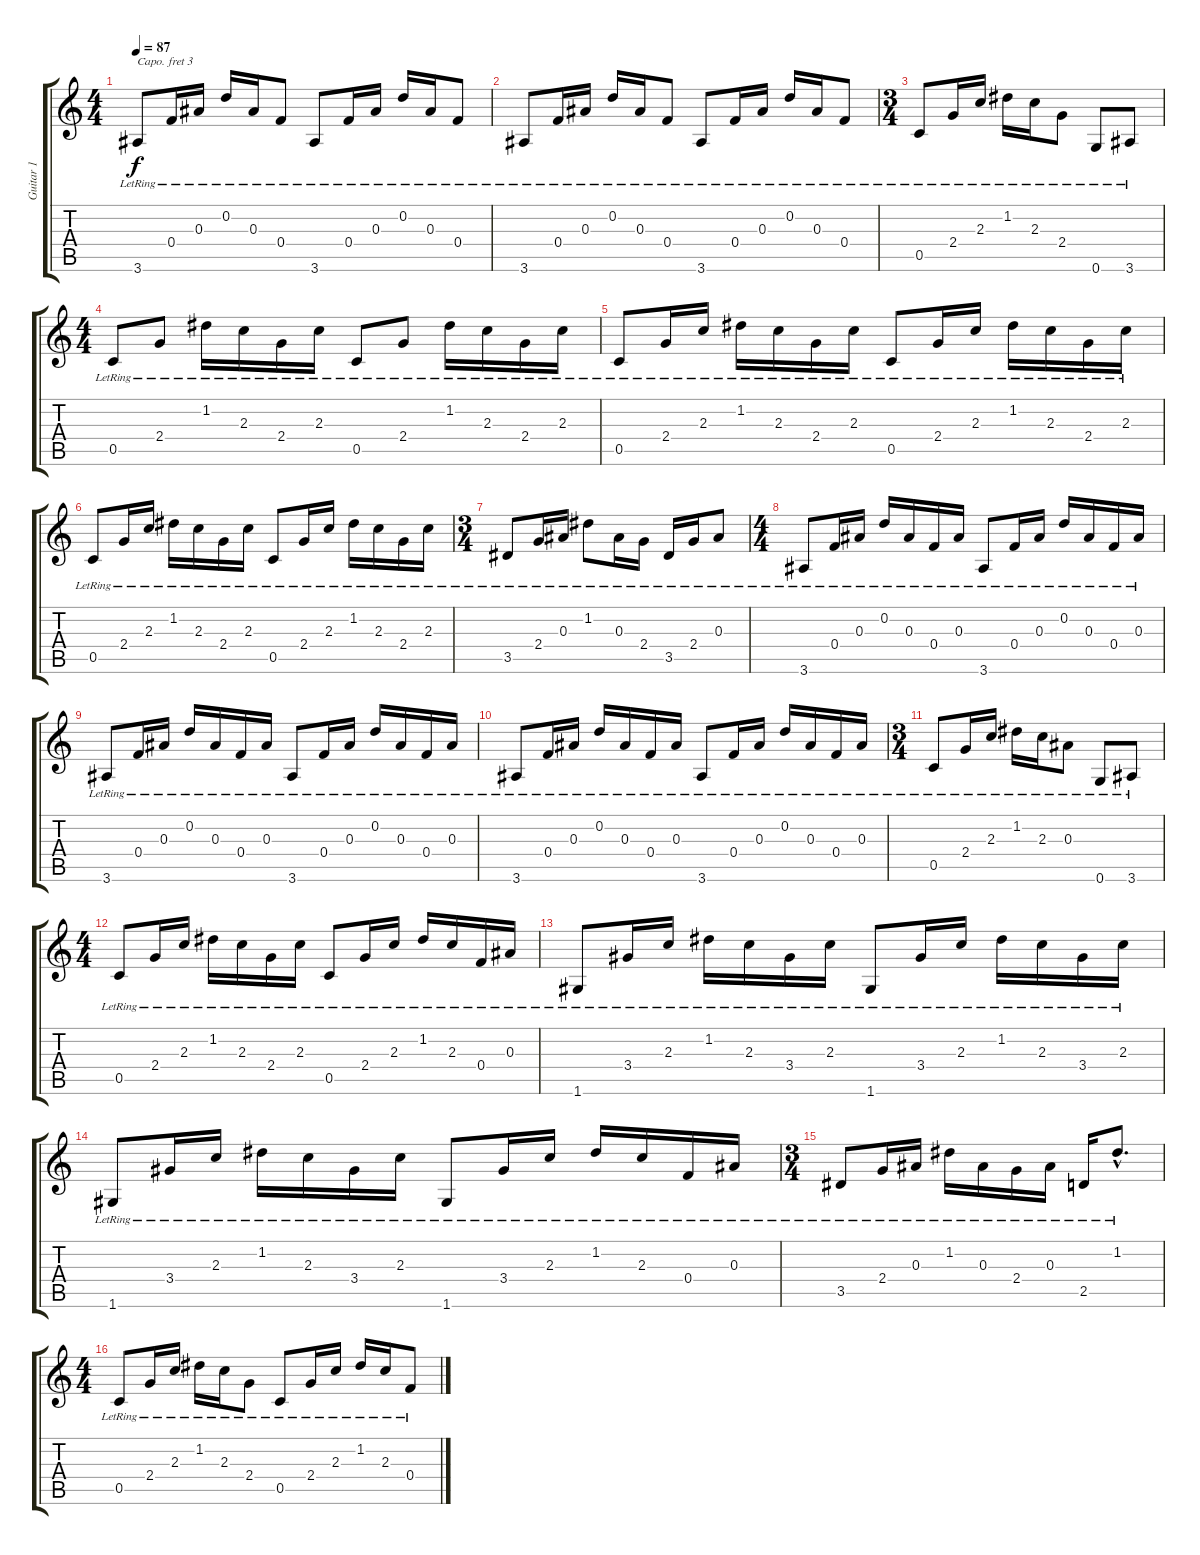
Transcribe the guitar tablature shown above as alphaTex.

\track ("Guitar 1" "Guitar 1") {instrument acousticguitarsteel}
\staff {score tabs}
\capo 3
\tuning (E4 B3 G3 D3 A2 E2) {hide}
\ts (4 4)
\tempo 87
\clef g2
\ks c
3.6{lr}.8{dy f} 0.4{lr}.16 0.3{lr}.16 0.2{lr}.16 0.3{lr}.16 0.4{lr}.8 3.6{lr}.8 0.4{lr}.16 0.3{lr}.16 0.2{lr}.16 0.3{lr}.16 0.4{lr}.8 |
3.6{lr}.8 0.4{lr}.16 0.3{lr}.16 0.2{lr}.16 0.3{lr}.16 0.4{lr}.8 3.6{lr}.8 0.4{lr}.16 0.3{lr}.16 0.2{lr}.16 0.3{lr}.16 0.4{lr}.8 |
\ts (3 4)
0.5{lr}.8 2.4{lr}.16 2.3{lr}.16 1.2{lr}.16 2.3{lr}.16 2.4{lr}.8 0.6{lr}.8 3.6{lr}.8 |
\ts (4 4)
0.5{lr}.8 2.4{lr}.8 1.2{lr}.16 2.3{lr}.16 2.4{lr}.16 2.3{lr}.16 0.5{lr}.8 2.4{lr}.8 1.2{lr}.16 2.3{lr}.16 2.4{lr}.16 2.3{lr}.16 |
0.5{lr}.8 2.4{lr}.16 2.3{lr}.16 1.2{lr}.16 2.3{lr}.16 2.4{lr}.16 2.3{lr}.16 0.5{lr}.8 2.4{lr}.16 2.3{lr}.16 1.2{lr}.16 2.3{lr}.16 2.4{lr}.16 2.3{lr}.16 |
0.5{lr}.8 2.4{lr}.16 2.3{lr}.16 1.2{lr}.16 2.3{lr}.16 2.4{lr}.16 2.3{lr}.16 0.5{lr}.8 2.4{lr}.16 2.3{lr}.16 1.2{lr}.16 2.3{lr}.16 2.4{lr}.16 2.3{lr}.16 |
\ts (3 4)
3.5{lr}.8 2.4{lr}.16 0.3{lr}.16 1.2{lr}.8 0.3{lr}.16 2.4{lr}.16 3.5{lr}.16 2.4{lr}.16 0.3{lr}.8 |
\ts (4 4)
3.6{lr}.8 0.4{lr}.16 0.3{lr}.16 0.2{lr}.16 0.3{lr}.16 0.4{lr}.16 0.3{lr}.16 3.6{lr}.8 0.4{lr}.16 0.3{lr}.16 0.2{lr}.16 0.3{lr}.16 0.4{lr}.16 0.3{lr}.16 |
3.6{lr}.8 0.4{lr}.16 0.3{lr}.16 0.2{lr}.16 0.3{lr}.16 0.4{lr}.16 0.3{lr}.16 3.6{lr}.8 0.4{lr}.16 0.3{lr}.16 0.2{lr}.16 0.3{lr}.16 0.4{lr}.16 0.3{lr}.16 |
3.6{lr}.8 0.4{lr}.16 0.3{lr}.16 0.2{lr}.16 0.3{lr}.16 0.4{lr}.16 0.3{lr}.16 3.6{lr}.8 0.4{lr}.16 0.3{lr}.16 0.2{lr}.16 0.3{lr}.16 0.4{lr}.16 0.3{lr}.16 |
\ts (3 4)
0.5{lr}.8 2.4{lr}.16 2.3{lr}.16 1.2{lr}.16 2.3{lr}.16 0.3{lr}.8 0.6{lr}.8 3.6{lr}.8 |
\ts (4 4)
0.5{lr}.8 2.4{lr}.16 2.3{lr}.16 1.2{lr}.16 2.3{lr}.16 2.4{lr}.16 2.3{lr}.16 0.5{lr}.8 2.4{lr}.16 2.3{lr}.16 1.2{lr}.16 2.3{lr}.16 0.4{lr}.16 0.3{lr}.16 |
1.6{lr}.8 3.4{lr}.16 2.3{lr}.16 1.2{lr}.16 2.3{lr}.16 3.4{lr}.16 2.3{lr}.16 1.6{lr}.8 3.4{lr}.16 2.3{lr}.16 1.2{lr}.16 2.3{lr}.16 3.4{lr}.16 2.3{lr}.16 |
1.6{lr}.8 3.4{lr}.16 2.3{lr}.16 1.2{lr}.16 2.3{lr}.16 3.4{lr}.16 2.3{lr}.16 1.6{lr}.8 3.4{lr}.16 2.3{lr}.16 1.2{lr}.16 2.3{lr}.16 0.4{lr}.16 0.3{lr}.16 |
\ts (3 4)
3.5{lr}.8 2.4{lr}.16 0.3{lr}.16 1.2{lr}.16 0.3{lr}.16 2.4{lr}.16 0.3{lr}.16 2.5{lr}.16 1.2{hac lr}.8{d} |
\ts (4 4)
0.5{lr}.8 2.4{lr}.16 2.3{lr}.16 1.2{lr}.16 2.3{lr}.16 2.4{lr}.8 0.5{lr}.8 2.4{lr}.16 2.3{lr}.16 1.2{lr}.16 2.3{lr}.16 0.4{lr}.8
